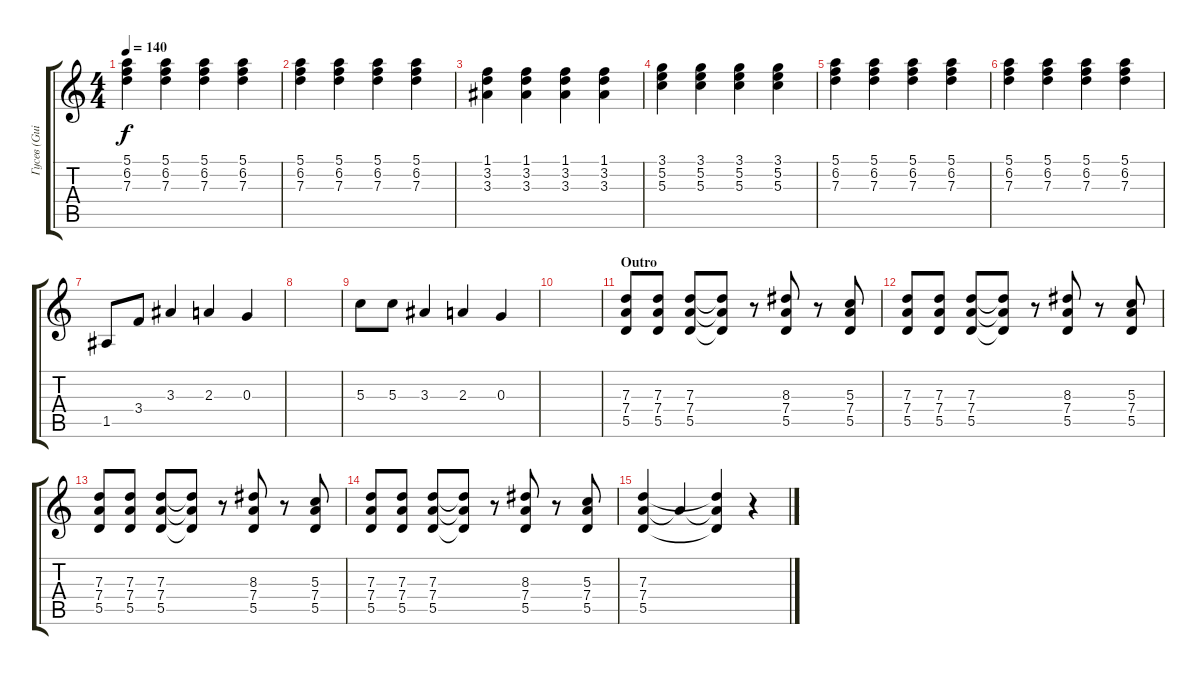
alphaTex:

\track ("Гусев (Guitar 1)" "Гусев (Gui") {instrument acousticguitarnylon}
\staff {score tabs}
\tuning (E4 B3 G3 D3 A2 E2) {hide}
\ts (4 4)
\tempo 140
\clef g2
\ks c
(5.1 6.2 7.3).4{dy f volume 16} (5.1 6.2 7.3).4 (5.1 6.2 7.3).4 (5.1 6.2 7.3).4 |
(5.1 6.2 7.3).4 (5.1 6.2 7.3).4 (5.1 6.2 7.3).4 (5.1 6.2 7.3).4 |
(1.1 3.2 3.3).4 (1.1 3.2 3.3).4 (1.1 3.2 3.3).4 (1.1 3.2 3.3).4 |
(3.1 5.2 5.3).4 (3.1 5.2 5.3).4 (3.1 5.2 5.3).4 (3.1 5.2 5.3).4 |
(5.1 6.2 7.3).4{volume 16} (5.1 6.2 7.3).4 (5.1 6.2 7.3).4 (5.1 6.2 7.3).4 |
(5.1 6.2 7.3).4 (5.1 6.2 7.3).4 (5.1 6.2 7.3).4 (5.1 6.2 7.3).4 |
1.5.8 3.4.8 3.3.4 2.3.4 0.3.4 |
|
5.3.8 5.3.8 3.3.4 2.3.4 0.3.4 |
|
\section ("" "Outro")
(7.3 7.4 5.5).8{volume 16 instrument overdrivenguitar} (7.3 7.4 5.5).8 (7.3 7.4 5.5).8 (7.3{t} 7.4{t} 5.5{t}).8 r.8 (8.3 7.4 5.5).8 r.8 (5.3 7.4 5.5).8 |
(7.3 7.4 5.5).8 (7.3 7.4 5.5).8 (7.3 7.4 5.5).8 (7.3{t} 7.4{t} 5.5{t}).8 r.8 (8.3 7.4 5.5).8 r.8 (5.3 7.4 5.5).8 |
(7.3 7.4 5.5).8{volume 16} (7.3 7.4 5.5).8 (7.3 7.4 5.5).8 (7.3{t} 7.4{t} 5.5{t}).8 r.8 (8.3 7.4 5.5).8 r.8 (5.3 7.4 5.5).8 |
(7.3 7.4 5.5).8 (7.3 7.4 5.5).8 (7.3 7.4 5.5).8 (7.3{t} 7.4{t} 5.5{t}).8 r.8 (8.3 7.4 5.5).8 r.8 (5.3 7.4 5.5).8 |
(7.3 7.4 5.5).4 7.4{t}.4 (7.3{t} 7.4{t} 5.5{t}).4 r.4
